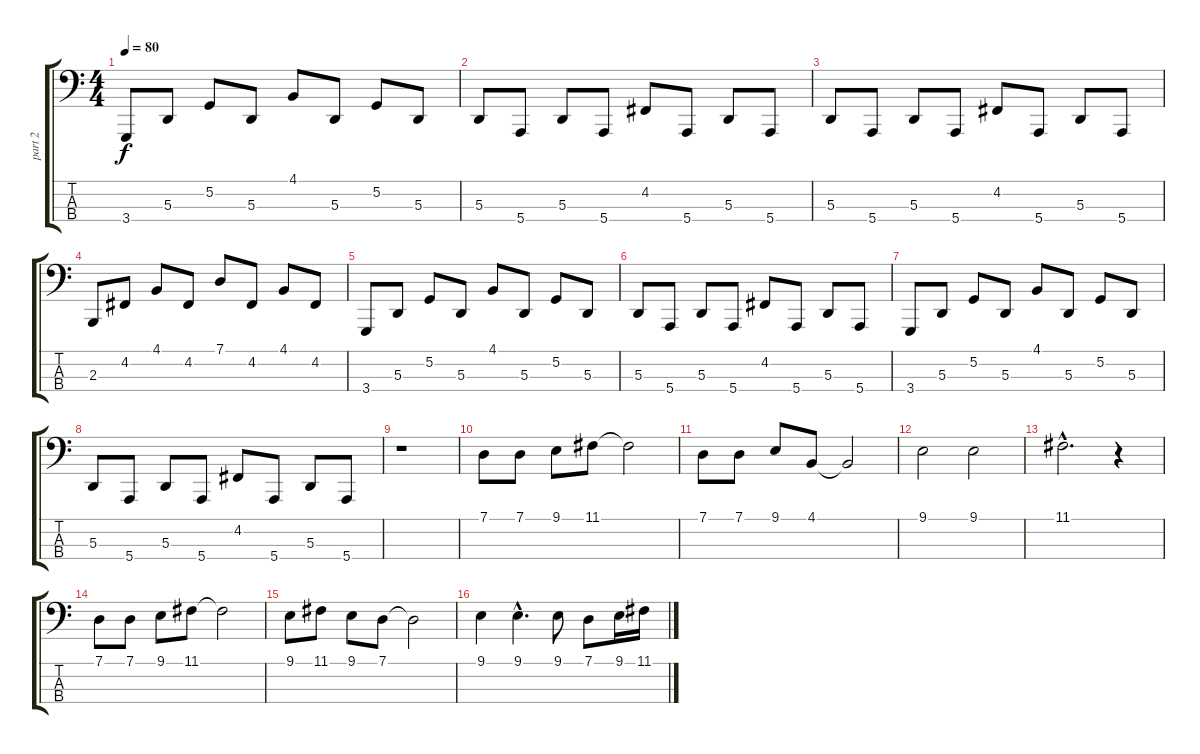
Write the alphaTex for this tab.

\track ("part 2" "part 2") {instrument cello}
\staff {score tabs}
\tuning (G2 D2 A1 E1) {hide}
\ts (4 4)
\tempo 80
\clef f4
\ks c
3.4.8{dy f} 5.3.8 5.2.8 5.3.8 4.1.8 5.3.8 5.2.8 5.3.8 |
5.3.8 5.4.8 5.3.8 5.4.8 4.2.8 5.4.8 5.3.8 5.4.8 |
5.3.8 5.4.8 5.3.8 5.4.8 4.2.8 5.4.8 5.3.8 5.4.8 |
2.3.8 4.2.8 4.1.8 4.2.8 7.1.8 4.2.8 4.1.8 4.2.8 |
3.4.8 5.3.8 5.2.8 5.3.8 4.1.8 5.3.8 5.2.8 5.3.8 |
5.3.8 5.4.8 5.3.8 5.4.8 4.2.8 5.4.8 5.3.8 5.4.8 |
3.4.8 5.3.8 5.2.8 5.3.8 4.1.8 5.3.8 5.2.8 5.3.8 |
5.3.8 5.4.8 5.3.8 5.4.8 4.2.8 5.4.8 5.3.8 5.4.8 |
r.1 |
7.1.8 7.1.8 9.1.8 11.1.8 11.1{t}.2 |
7.1.8 7.1.8 9.1.8 4.1.8 4.1{t}.2 |
9.1.2 9.1.2 |
11.1{hac}.2{d} r.4 |
7.1.8 7.1.8 9.1.8 11.1.8 11.1{t}.2 |
9.1.8 11.1.8 9.1.8 7.1.8 7.1{t}.2 |
9.1.4 9.1{hac}.4{d} 9.1.8 7.1.8 9.1.16 11.1.16
